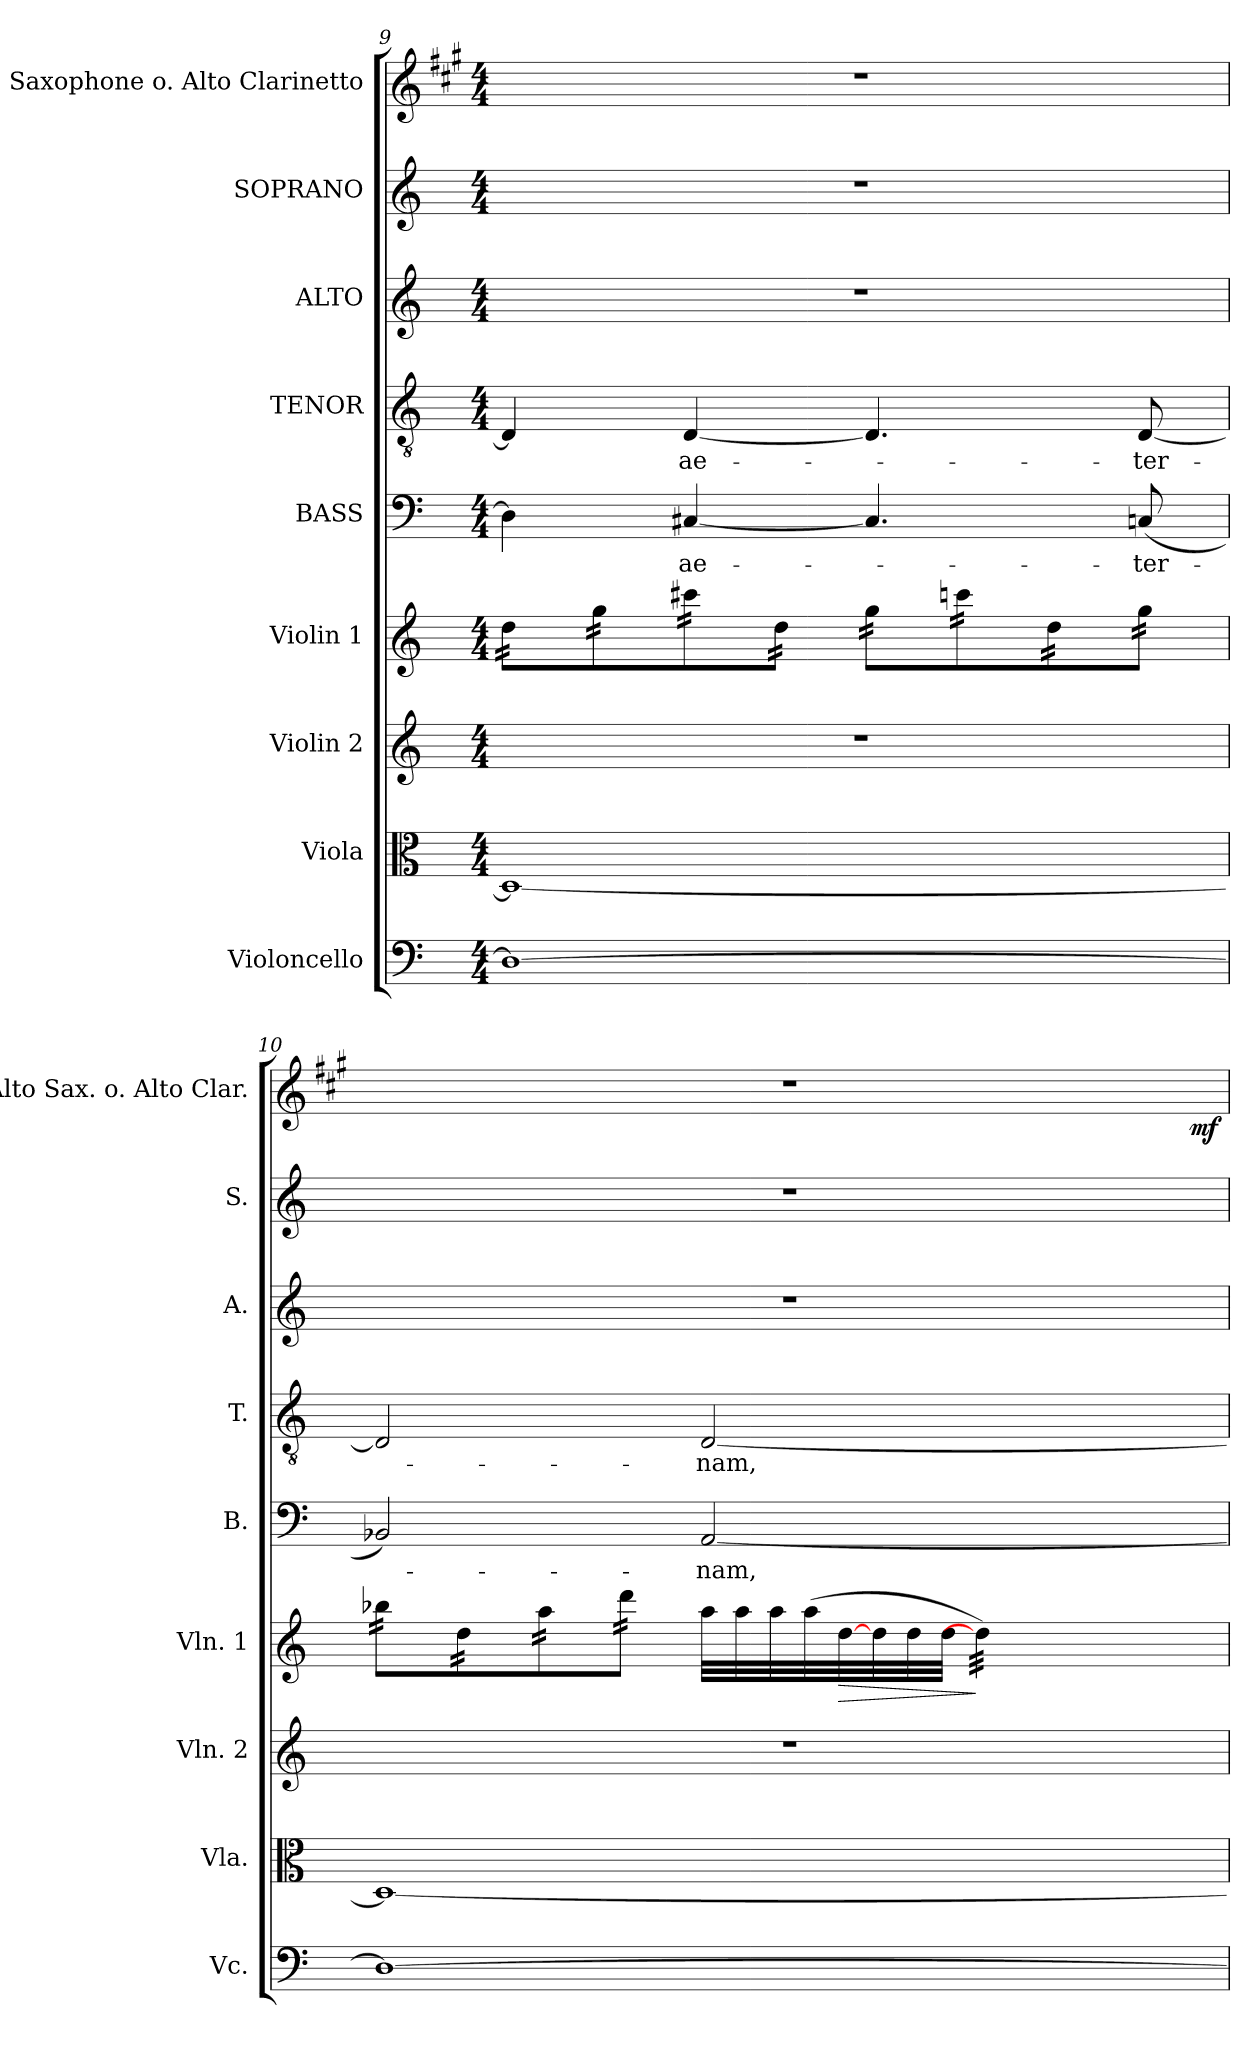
**kern	**kern	**kern	**kern	**dynam	**kern	**text	**kern	**text	**kern	**kern	**kern	**dynam
*part9	*part8	*part7	*part6	*part6	*part5	*part5	*part4	*part4	*part3	*part2	*part1	*part1
*staff9	*staff8	*staff7	*staff6	*staff6	*staff5	*staff5	*staff4	*staff4	*staff3	*staff2	*staff1	*staff1
*I"Violoncello	*I"Viola	*I"Violin 2	*I"Violin 1	*	*I"BASS	*	*I"TENOR	*	*I"ALTO	*I"SOPRANO	*I"Alto Saxophone o. Alto Clarinetto	*
*I'Vc.	*I'Vla.	*I'Vln. 2	*I'Vln. 1	*	*I'B.	*	*I'T.	*	*I'A.	*I'S.	*I'Alto Sax. o. Alto Clar.	*
*clefF4	*clefC3	*clefG2	*clefG2	*	*clefF4	*	*clefGv2	*	*clefG2	*clefG2	*clefG2	*
*	*	*	*	*	*	*	*ITrd7c12	*	*	*	*ITrd5c9	*
*k[]	*k[]	*k[]	*k[]	*	*k[]	*	*k[]	*	*k[]	*k[]	*k[]	*
*C:	*C:	*C:	*C:	*	*C:	*	*C:	*	*C:	*C:	*C:	*
*M4/4	*M4/4	*M4/4	*M4/4	*	*M4/4	*	*M4/4	*	*M4/4	*M4/4	*M4/4	*
=9	=9	=9	=9	=9	=9	=9	=9	=9	=9	=9	=9	=9
*	*	*	*tremolo	*	*	*	*	*	*	*	*	*
1Di_>	1Di_<	1r	(32ddi\LLL	.	4Di\]	.	4DDi/]	.	1r	1r	1r	.
.	.	.	(32ddi\	.	.	.	.	.	.	.	.	.
.	.	.	(32ddi\	.	.	.	.	.	.	.	.	.
.	.	.	(32ddi\	.	.	.	.	.	.	.	.	.
.	.	.	32ggi\	.	.	.	.	.	.	.	.	.
.	.	.	32ggi\	.	.	.	.	.	.	.	.	.
.	.	.	32ggi\	.	.	.	.	.	.	.	.	.
.	.	.	32ggi\	.	.	.	.	.	.	.	.	.
!	!	!	!	!	!	!LO:LY:b:color=#000000	!	!	!	!	!	!
!	!	!	!	!	!	!	!	!LO:LY:b:color=#000000	!	!	!	!
.	.	.	32ccc#Xi\)	.	[<4C#Xi/	ae-	[<4DDi/	ae-	.	.	.	.
.	.	.	32ccc#Xi\)	.	.	.	.	.	.	.	.	.
.	.	.	32ccc#Xi\)	.	.	.	.	.	.	.	.	.
.	.	.	32ccc#Xi\)	.	.	.	.	.	.	.	.	.
.	.	.	(32ddi\	.	.	.	.	.	.	.	.	.
.	.	.	(32ddi\	.	.	.	.	.	.	.	.	.
.	.	.	(32ddi\	.	.	.	.	.	.	.	.	.
.	.	.	(32ddi\JJJ	.	.	.	.	.	.	.	.	.
.	.	.	32ggi\LLL	.	4.C#i/]	.	4.DDi/]	.	.	.	.	.
.	.	.	32ggi\	.	.	.	.	.	.	.	.	.
.	.	.	32ggi\	.	.	.	.	.	.	.	.	.
.	.	.	32ggi\	.	.	.	.	.	.	.	.	.
.	.	.	32cccni\)	.	.	.	.	.	.	.	.	.
.	.	.	32cccni\)	.	.	.	.	.	.	.	.	.
.	.	.	32cccni\)	.	.	.	.	.	.	.	.	.
.	.	.	32cccni\)	.	.	.	.	.	.	.	.	.
.	.	.	(32ddi\	.	.	.	.	.	.	.	.	.
.	.	.	(32ddi\	.	.	.	.	.	.	.	.	.
.	.	.	(32ddi\	.	.	.	.	.	.	.	.	.
.	.	.	(32ddi\	.	.	.	.	.	.	.	.	.
!	!	!	!	!	!	!LO:LY:b:color=#000000	!	!	!	!	!	!
!	!	!	!	!	!	!	!	!LO:LY:b:color=#000000	!	!	!	!
.	.	.	32ggi\	.	(8Cni/	-ter-	[<8DDi/	-ter-	.	.	.	.
.	.	.	32ggi\	.	.	.	.	.	.	.	.	.
.	.	.	32ggi\	.	.	.	.	.	.	.	.	.
.	.	.	32ggi\JJJ	.	.	.	.	.	.	.	.	.
=10	=10	=10	=10	=10	=10	=10	=10	=10	=10	=10	=10	=10
*	*	*	*	*	*	*	*	*	*	*	*^	*
1Di_>	1Di_<	1r	32bb-Xi\)LLL	.	2BB-Xi/)	.	2DDi/]	.	1r	1r	1r	2ryy	.
.	.	.	32bb-Xi\)	.	.	.	.	.	.	.	.	.	.
.	.	.	32bb-Xi\)	.	.	.	.	.	.	.	.	.	.
.	.	.	32bb-Xi\)	.	.	.	.	.	.	.	.	.	.
.	.	.	(32ddi\	.	.	.	.	.	.	.	.	.	.
.	.	.	(32ddi\	.	.	.	.	.	.	.	.	.	.
.	.	.	(32ddi\	.	.	.	.	.	.	.	.	.	.
.	.	.	(32ddi\	.	.	.	.	.	.	.	.	.	.
.	.	.	32aai\	.	.	.	.	.	.	.	.	.	.
.	.	.	32aai\	.	.	.	.	.	.	.	.	.	.
.	.	.	32aai\	.	.	.	.	.	.	.	.	.	.
.	.	.	32aai\	.	.	.	.	.	.	.	.	.	.
.	.	.	32dddi\)	.	.	.	.	.	.	.	.	.	.
.	.	.	32dddi\)	.	.	.	.	.	.	.	.	.	.
.	.	.	32dddi\)	.	.	.	.	.	.	.	.	.	.
.	.	.	32dddi\)JJJ	.	.	.	.	.	.	.	.	.	.
!	!	!	!	!	!	!LO:LY:b:color=#000000	!	!	!	!	!	!	!
!	!	!	!	!	!	!	!	!LO:LY:b:color=#000000	!	!	!	!	!
.	.	.	(32aai\LLL	.	[<2AAi/	-nam,	[<2DDi/	-nam,	.	.	.	4ryy	.
.	.	.	(32aai\	.	.	.	.	.	.	.	.	.	.
.	.	.	(32aai\	.	.	.	.	.	.	.	.	.	.
.	.	.	(32aai\	.	.	.	.	.	.	.	.	.	.
!	!	!	!	!LO:HP:b	!	!	!	!	!	!	!	!	!
.	.	.	[>32ddi\	>	.	.	.	.	.	.	.	.	.
.	.	.	32ddi\	.	.	.	.	.	.	.	.	.	.
.	.	.	32ddi\	.	.	.	.	.	.	.	.	.	.
.	.	.	32ddi\JJJ	.	.	.	.	.	.	.	.	.	.
.	.	.	32ddi\])LLL	]	.	.	.	.	.	.	.	8ryy	.
.	.	.	32ddi\)	.	.	.	.	.	.	.	.	.	.
.	.	.	32ddi\)	.	.	.	.	.	.	.	.	.	.
.	.	.	32ddi\)	.	.	.	.	.	.	.	.	.	.
.	.	.	32ddi\)	.	.	.	.	.	.	.	.	16ryy	.
.	.	.	32ddi\)	.	.	.	.	.	.	.	.	.	.
.	.	.	32ddi\)	.	.	.	.	.	.	.	.	32ryy	.
.	.	.	32ddi\)JJJ	.	.	.	.	.	.	.	.	64ryy	.
*	*	*	*Xtremolo	*	*	*	*	*	*	*	*	*	*
.	.	.	.	.	.	.	.	.	.	.	.	128...ryy	.
.	.	.	.	.	.	.	.	.	.	.	.	1024ryy	mf
*	*	*	*	*	*	*	*	*	*	*	*v	*v	*
=	=	=	=	=	=	=	=	=	=	=	=	=
*-	*-	*-	*-	*-	*-	*-	*-	*-	*-	*-	*-	*-
